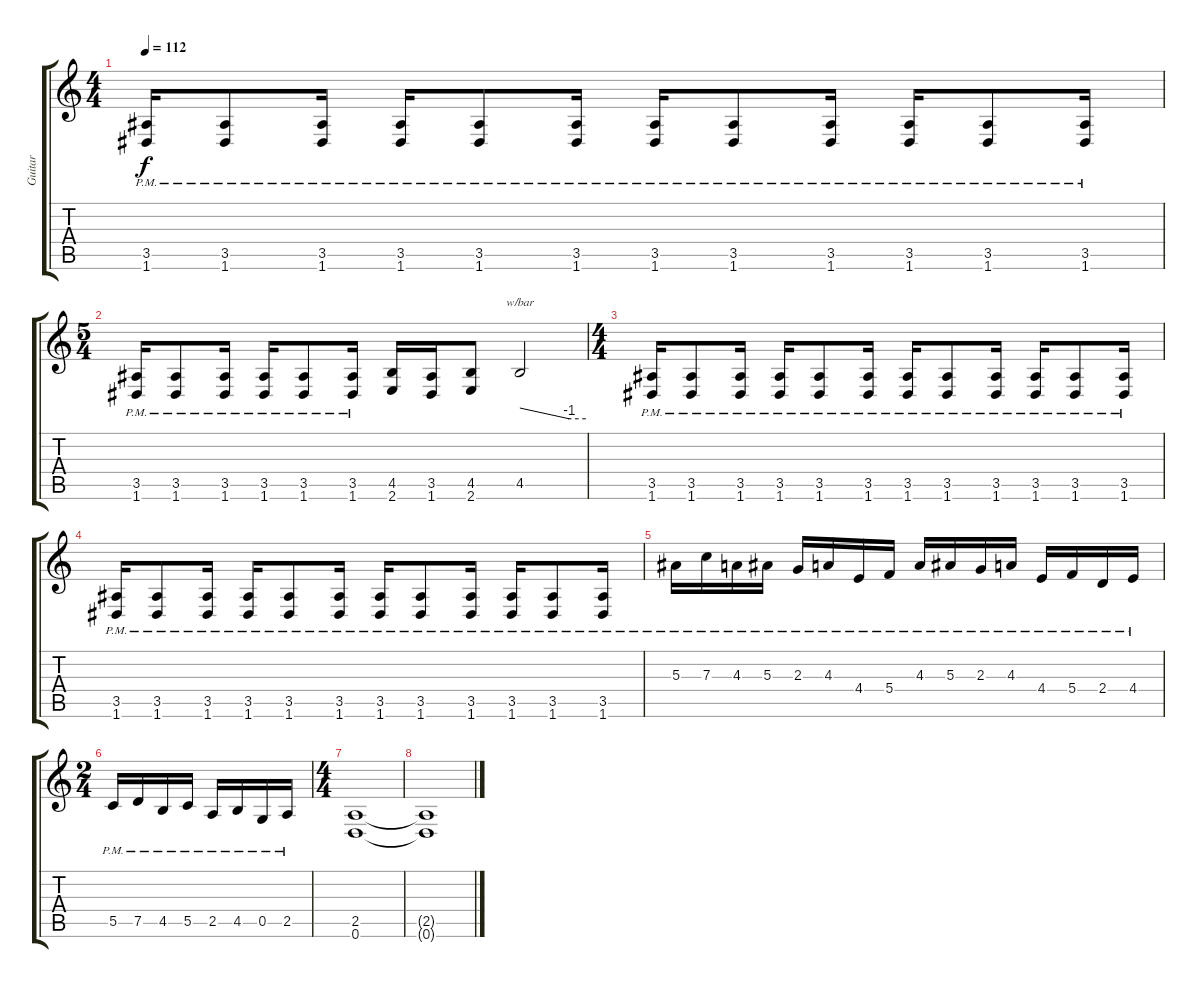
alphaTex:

\track ("Guitar" "Guitar") {instrument distortionguitar}
\staff {score tabs}
\tuning (D4 A3 F3 C3 G2 D2) {hide}
\ts (4 4)
\tempo 112
\clef g2
\ks c
(3.5{pm} 1.6{pm}).16{dy f} (3.5{pm} 1.6{pm}).8 (3.5{pm} 1.6{pm}).16 (3.5{pm} 1.6{pm}).16 (3.5{pm} 1.6{pm}).8 (3.5{pm} 1.6{pm}).16 (3.5{pm} 1.6{pm}).16 (3.5{pm} 1.6{pm}).8 (3.5{pm} 1.6{pm}).16 (3.5{pm} 1.6{pm}).16 (3.5{pm} 1.6{pm}).8 (3.5{pm} 1.6{pm}).16 |
\ts (5 4)
(3.5{pm} 1.6{pm}).16 (3.5{pm} 1.6{pm}).8 (3.5{pm} 1.6{pm}).16 (3.5{pm} 1.6{pm}).16 (3.5{pm} 1.6{pm}).8 (3.5{pm} 1.6{pm}).16 (4.5 2.6).16 (3.5 1.6).16 (4.5 2.6).8 4.5.2{tbe (custom default 0 0 45 -4 60 -4)} |
\ts (4 4)
(3.5{pm} 1.6{pm}).16 (3.5{pm} 1.6{pm}).8 (3.5{pm} 1.6{pm}).16 (3.5{pm} 1.6{pm}).16 (3.5{pm} 1.6{pm}).8 (3.5{pm} 1.6{pm}).16 (3.5{pm} 1.6{pm}).16 (3.5{pm} 1.6{pm}).8 (3.5{pm} 1.6{pm}).16 (3.5{pm} 1.6{pm}).16 (3.5{pm} 1.6{pm}).8 (3.5{pm} 1.6{pm}).16 |
(3.5{pm} 1.6{pm}).16 (3.5{pm} 1.6{pm}).8 (3.5{pm} 1.6{pm}).16 (3.5{pm} 1.6{pm}).16 (3.5{pm} 1.6{pm}).8 (3.5{pm} 1.6{pm}).16 (3.5{pm} 1.6{pm}).16 (3.5{pm} 1.6{pm}).8 (3.5{pm} 1.6{pm}).16 (3.5{pm} 1.6{pm}).16 (3.5{pm} 1.6{pm}).8 (3.5{pm} 1.6{pm}).16 |
5.3{pm}.16 7.3{pm}.16 4.3{pm}.16 5.3{pm}.16 2.3{pm}.16 4.3{pm}.16 4.4{pm}.16 5.4{pm}.16 4.3{pm}.16 5.3{pm}.16 2.3{pm}.16 4.3{pm}.16 4.4{pm}.16 5.4{pm}.16 2.4{pm}.16 4.4{pm}.16 |
\ts (2 4)
5.5{pm}.16 7.5{pm}.16 4.5{pm}.16 5.5{pm}.16 2.5{pm}.16 4.5{pm}.16 0.5{pm}.16 2.5{pm}.16 |
\ts (4 4)
(2.5 0.6).1{volume 8} |
(2.5{t} 0.6{t}).1
